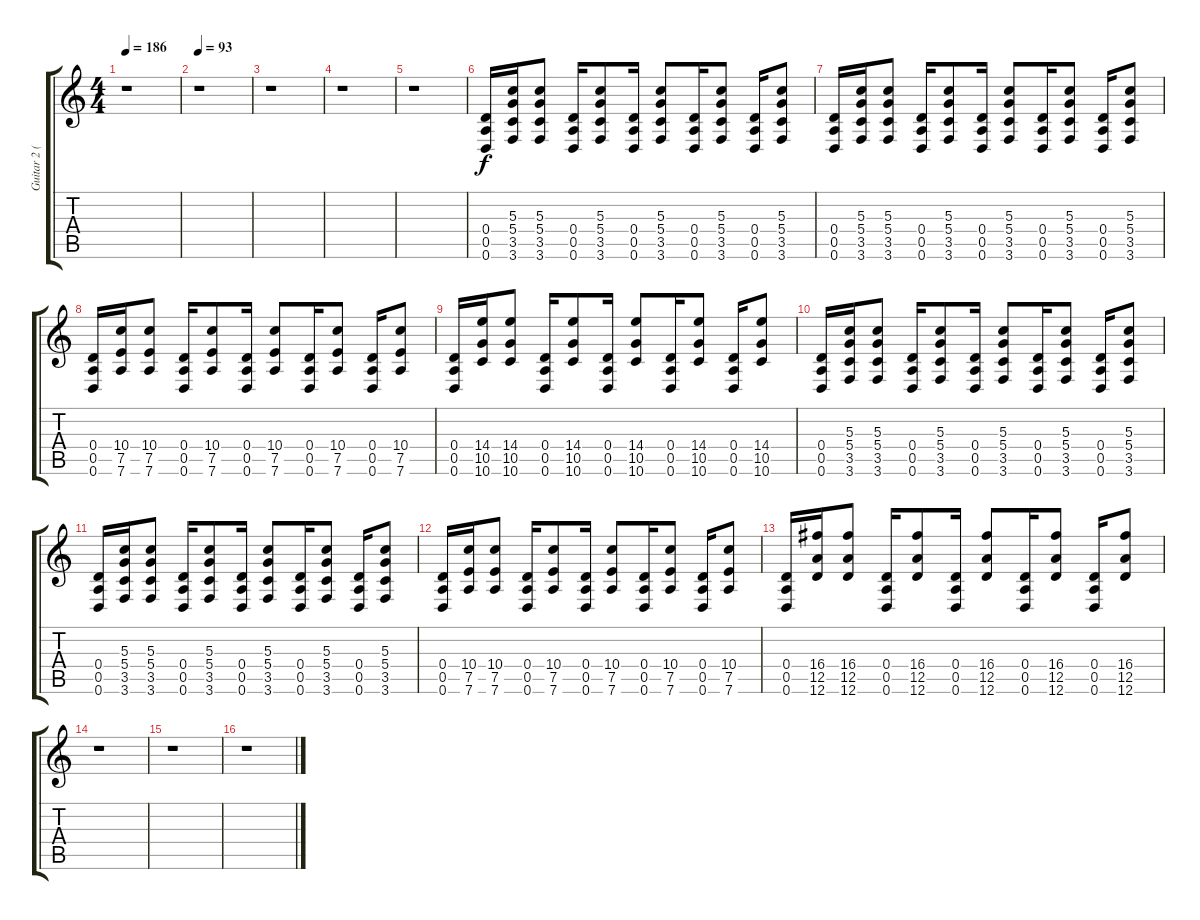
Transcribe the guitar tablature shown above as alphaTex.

\track ("Guitar 2 (Si)" "Guitar 2 (") {instrument distortionguitar}
\staff {score tabs}
\tuning (E4 B3 G3 D3 A2 D2) {hide}
\ts (4 4)
\tempo 186
\clef g2
\ks c
r.1{dy f} |
\tempo 93
r.1 |
r.1 |
r.1 |
r.1 |
(0.4 0.5 0.6).16 (5.3 5.4 3.5 3.6).16 (5.3 5.4 3.5 3.6).8 (0.4 0.5 0.6).16 (5.3 5.4 3.5 3.6).8 (0.4 0.5 0.6).16 (5.3 5.4 3.5 3.6).8 (0.4 0.5 0.6).16 (5.3 5.4 3.5 3.6).8 (0.4 0.5 0.6).16 (5.3 5.4 3.5 3.6).8 |
(0.4 0.5 0.6).16 (5.3 5.4 3.5 3.6).16 (5.3 5.4 3.5 3.6).8 (0.4 0.5 0.6).16 (5.3 5.4 3.5 3.6).8 (0.4 0.5 0.6).16 (5.3 5.4 3.5 3.6).8 (0.4 0.5 0.6).16 (5.3 5.4 3.5 3.6).8 (0.4 0.5 0.6).16 (5.3 5.4 3.5 3.6).8 |
(0.4 0.5 0.6).16 (10.4 7.5 7.6).16 (10.4 7.5 7.6).8 (0.4 0.5 0.6).16 (10.4 7.5 7.6).8 (0.4 0.5 0.6).16 (10.4 7.5 7.6).8 (0.4 0.5 0.6).16 (10.4 7.5 7.6).8 (0.4 0.5 0.6).16 (10.4 7.5 7.6).8 |
(0.4 0.5 0.6).16 (14.4 10.5 10.6).16 (14.4 10.5 10.6).8 (0.4 0.5 0.6).16 (14.4 10.5 10.6).8 (0.4 0.5 0.6).16 (14.4 10.5 10.6).8 (0.4 0.5 0.6).16 (14.4 10.5 10.6).8 (0.4 0.5 0.6).16 (14.4 10.5 10.6).8 |
(0.4 0.5 0.6).16 (5.3 5.4 3.5 3.6).16 (5.3 5.4 3.5 3.6).8 (0.4 0.5 0.6).16 (5.3 5.4 3.5 3.6).8 (0.4 0.5 0.6).16 (5.3 5.4 3.5 3.6).8 (0.4 0.5 0.6).16 (5.3 5.4 3.5 3.6).8 (0.4 0.5 0.6).16 (5.3 5.4 3.5 3.6).8 |
(0.4 0.5 0.6).16 (5.3 5.4 3.5 3.6).16 (5.3 5.4 3.5 3.6).8 (0.4 0.5 0.6).16 (5.3 5.4 3.5 3.6).8 (0.4 0.5 0.6).16 (5.3 5.4 3.5 3.6).8 (0.4 0.5 0.6).16 (5.3 5.4 3.5 3.6).8 (0.4 0.5 0.6).16 (5.3 5.4 3.5 3.6).8 |
(0.4 0.5 0.6).16 (10.4 7.5 7.6).16 (10.4 7.5 7.6).8 (0.4 0.5 0.6).16 (10.4 7.5 7.6).8 (0.4 0.5 0.6).16 (10.4 7.5 7.6).8 (0.4 0.5 0.6).16 (10.4 7.5 7.6).8 (0.4 0.5 0.6).16 (10.4 7.5 7.6).8 |
(0.4 0.5 0.6).16 (16.4 12.5 12.6).16 (16.4 12.5 12.6).8 (0.4 0.5 0.6).16 (16.4 12.5 12.6).8 (0.4 0.5 0.6).16 (16.4 12.5 12.6).8 (0.4 0.5 0.6).16 (16.4 12.5 12.6).8 (0.4 0.5 0.6).16 (16.4 12.5 12.6).8 |
r.1 |
r.1 |
r.1
